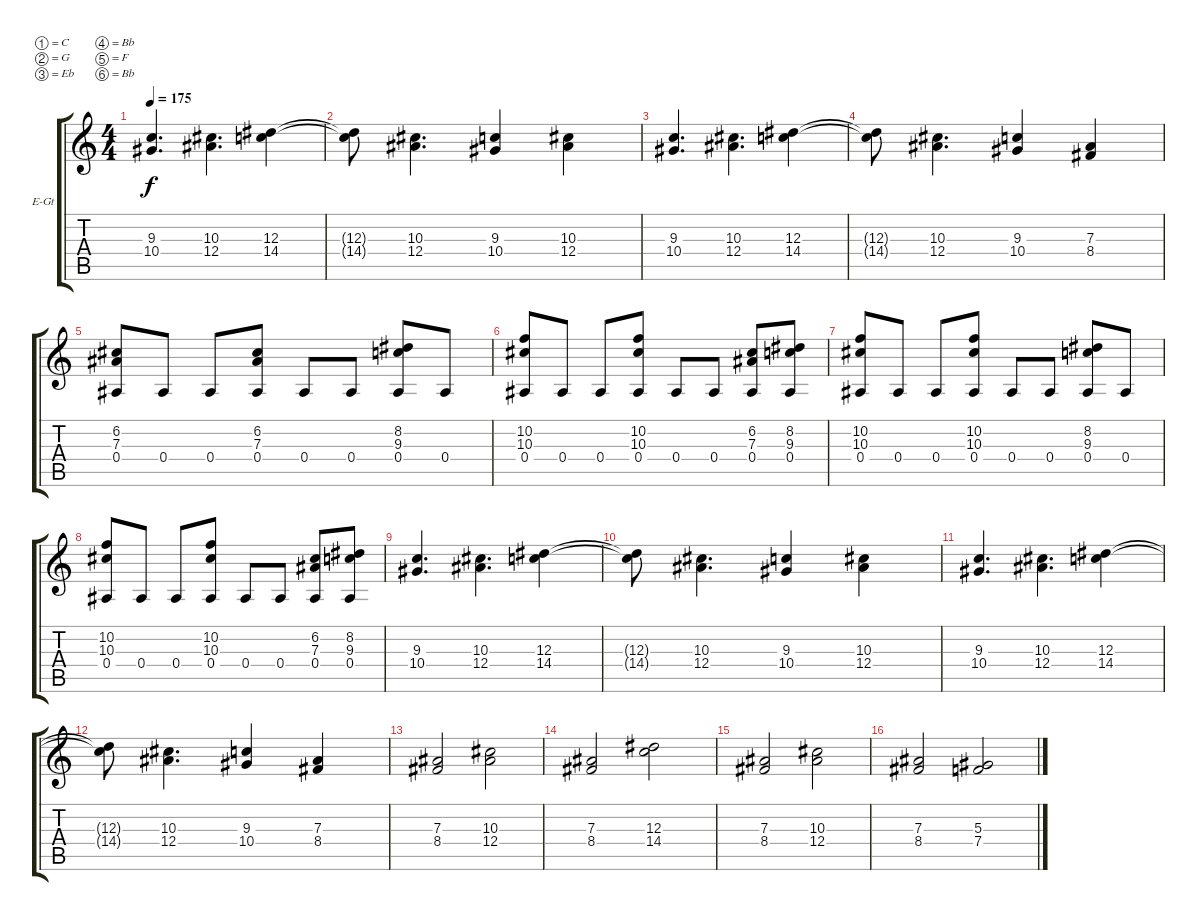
\bracketExtendMode groupsimilarinstruments
\firstSystemTrackNameOrientation horizontal
\otherSystemsTrackNameOrientation horizontal
\track ("Piste 2" "E-Gt") {instrument distortionguitar}
\staff {score tabs}
\tuning (C4 G3 Eb3 Bb2 F2 Bb1)
\ts (4 4)
\tempo 175
\clef g2
\ks c
(9.3 10.4).4{d dy f} (10.3 12.4).4{d} (12.3 14.4).4 |
(12.3{t} 14.4{t}).8 (10.3 12.4).4{d} (9.3 10.4).4 (10.3 12.4).4 |
(9.3 10.4).4{d} (10.3 12.4).4{d} (12.3 14.4).4 |
(12.3{t} 14.4{t}).8 (10.3 12.4).4{d} (9.3 10.4).4 (7.3 8.4).4 |
(6.2 7.3 0.4).8 0.4.8 0.4.8 (6.2 7.3 0.4).8 0.4.8 0.4.8 (8.2 9.3 0.4).8 0.4.8 |
(10.2 10.3 0.4).8 0.4.8 0.4.8 (10.2 10.3 0.4).8 0.4.8 0.4.8 (6.2 7.3 0.4).8 (8.2 9.3 0.4).8 |
(10.2 10.3 0.4).8 0.4.8 0.4.8 (10.2 10.3 0.4).8 0.4.8 0.4.8 (8.2 9.3 0.4).8 0.4.8 |
(10.2 10.3 0.4).8 0.4.8 0.4.8 (10.2 10.3 0.4).8 0.4.8 0.4.8 (6.2 7.3 0.4).8 (8.2 9.3 0.4).8 |
(9.3 10.4).4{d} (10.3 12.4).4{d} (12.3 14.4).4 |
(12.3{t} 14.4{t}).8 (10.3 12.4).4{d} (9.3 10.4).4 (10.3 12.4).4 |
(9.3 10.4).4{d} (10.3 12.4).4{d} (12.3 14.4).4 |
(12.3{t} 14.4{t}).8 (10.3 12.4).4{d} (9.3 10.4).4 (7.3 8.4).4 |
(7.3 8.4).2 (10.3 12.4).2 |
(7.3 8.4).2 (12.3 14.4).2 |
(7.3 8.4).2 (10.3 12.4).2 |
(7.3 8.4).2 (5.3 7.4).2
